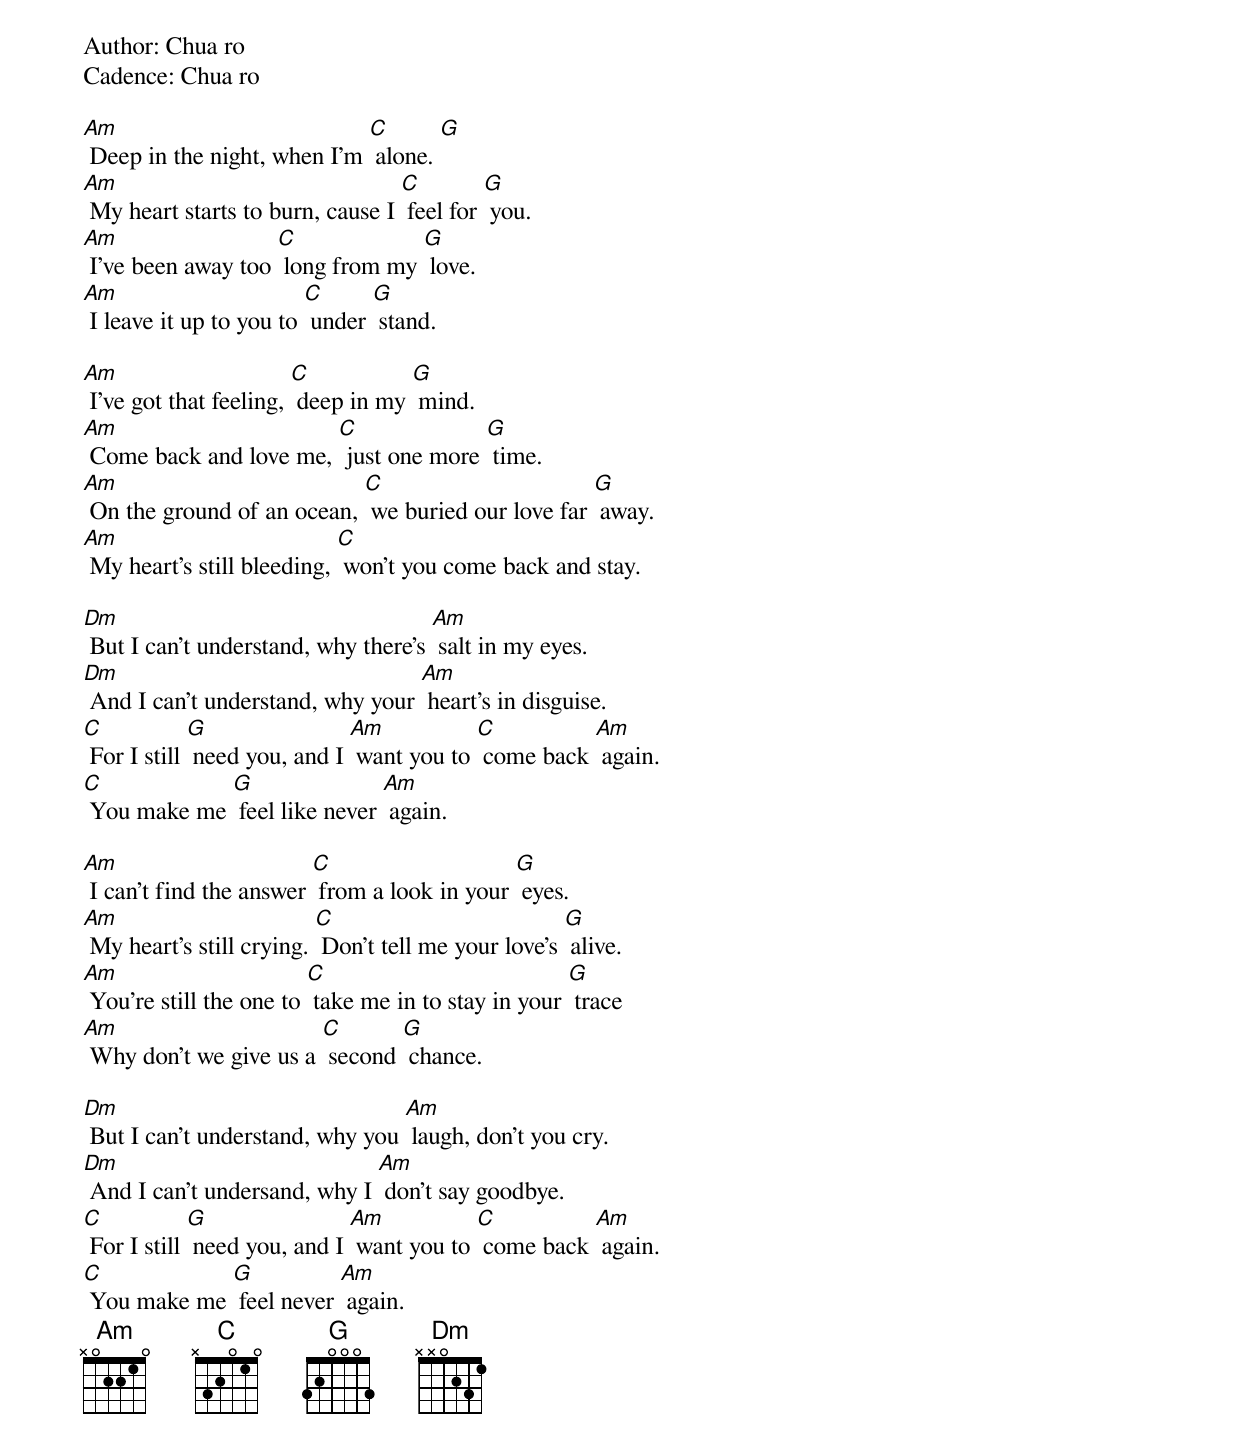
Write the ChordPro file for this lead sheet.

Author: Chua ro
Cadence: Chua ro

[Am] Deep in the night, when I'm [C] alone. [G]
[Am] My heart starts to burn, cause I [C] feel for [G] you.
[Am] I've been away too [C] long from my [G] love.
[Am] I leave it up to you to [C] under [G] stand.

[Am] I've got that feeling, [C] deep in my [G] mind.
[Am] Come back and love me, [C] just one more [G] time.
[Am] On the ground of an ocean, [C] we buried our love far [G] away.
[Am] My heart's still bleeding, [C] won't you come back and stay.

[Dm] But I can't understand, why there's [Am] salt in my eyes.
[Dm] And I can't understand, why your [Am] hearts in disguise.
[C] For I still [G] need you, and I [Am] want you to [C] come back [Am] again.
[C] You make me [G] feel like never [Am] again.

[Am] I can't find the answer [C] from a look in your [G] eyes.
[Am] My heart's still crying. [C] Don't tell me your loves [G] alive.
[Am] Youre still the one to [C] take me in to stay in your [G] trace
[Am] Why don't we give us a [C] second [G] chance.

[Dm] But I can't understand, why you [Am] laugh, dont you cry.
[Dm] And I can't undersand, why I [Am] don't say goodbye.
[C] For I still [G] need you, and I [Am] want you to [C] come back [Am] again.
[C] You make me [G] feel never [Am] again.
